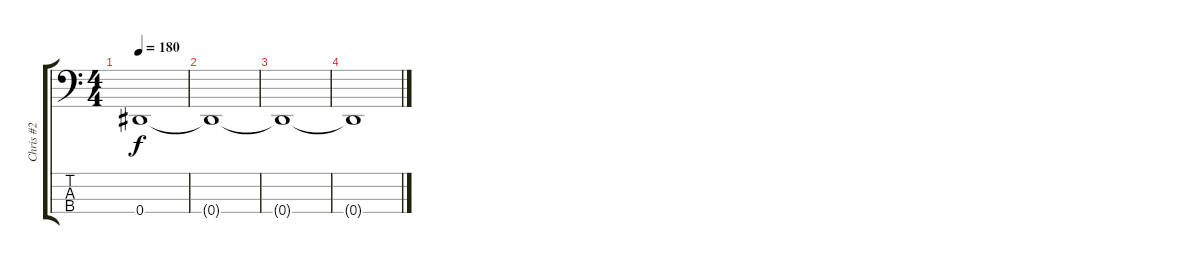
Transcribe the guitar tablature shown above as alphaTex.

\track ("Chris #2" "Chris #2") {instrument electricbasspick}
\staff {score tabs}
\tuning (Gb2 Db2 Ab1 Eb1) {hide}
\ts (4 4)
\tempo 180
\clef f4
\ks c
0.4{t}.1{dy f} |
0.4{t}.1 |
0.4{t}.1 |
0.4{t}.1
